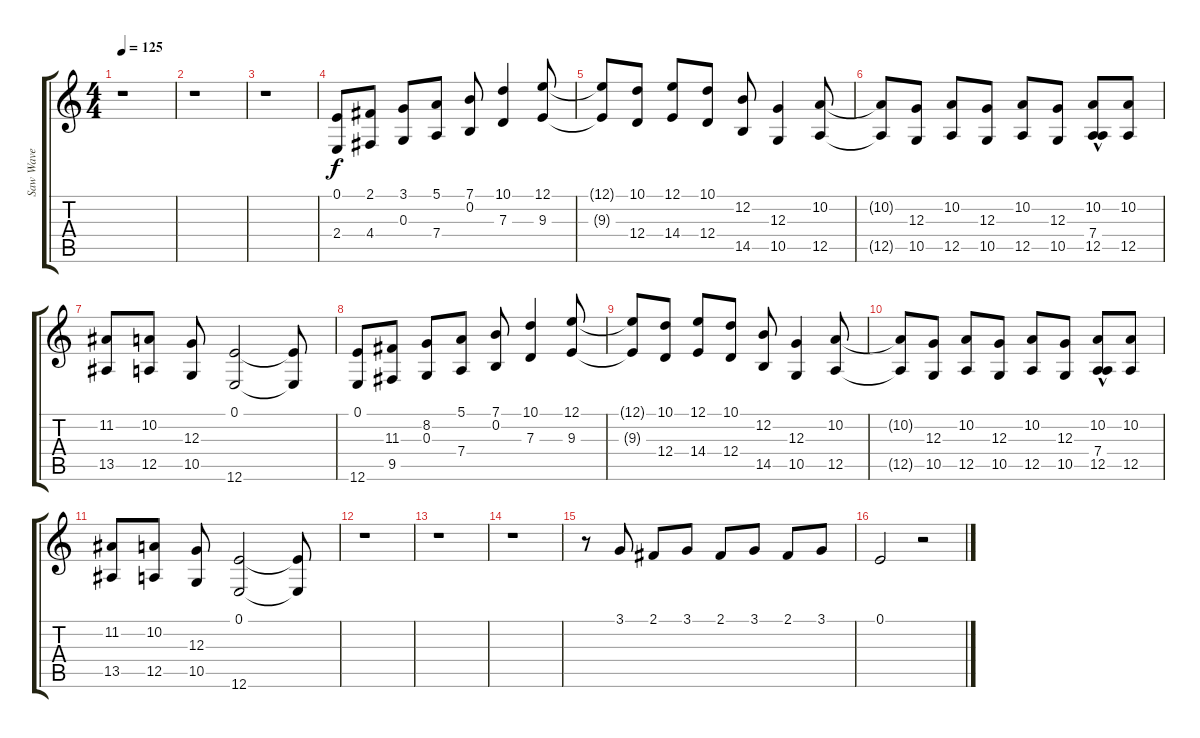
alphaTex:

\track ("Saw Wave" "Saw Wave") {instrument lead2sawtooth}
\staff {score tabs}
\tuning (E4 B3 G3 D3 A2 E2) {hide}
\ts (4 4)
\tempo 125
\clef g2
\ks c
r.1{dy f} |
r.1 |
r.1 |
(0.1 2.4).8 (2.1 4.4).8 (3.1 0.3).8 (5.1 7.4).8 (7.1 0.2).8 (10.1 7.3).4 (12.1 9.3).8 |
(12.1{t} 9.3{t}).8 (10.1 12.4).8 (12.1 14.4).8 (10.1 12.4).8 (12.2 14.5).8 (12.3 10.5).4 (10.2 12.5).8 |
(10.2{t} 12.5{t}).8 (12.3 10.5).8 (10.2 12.5).8 (12.3 10.5).8 (10.2 12.5).8 (12.3 10.5).8 (10.2 7.4{hac} 12.5{hac}).8 (10.2 12.5).8 |
(11.2 13.5).8 (10.2 12.5).8 (12.3 10.5).8 (0.1 12.6).2 (0.1{t} 12.6{t}).8 |
(0.1 12.6).8 (11.3 9.5).8 (8.2 0.3).8 (5.1 7.4).8 (7.1 0.2).8 (10.1 7.3).4 (12.1 9.3).8 |
(12.1{t} 9.3{t}).8 (10.1 12.4).8 (12.1 14.4).8 (10.1 12.4).8 (12.2 14.5).8 (12.3 10.5).4 (10.2 12.5).8 |
(10.2{t} 12.5{t}).8 (12.3 10.5).8 (10.2 12.5).8 (12.3 10.5).8 (10.2 12.5).8 (12.3 10.5).8 (10.2 7.4{hac} 12.5{hac}).8 (10.2 12.5).8 |
(11.2 13.5).8 (10.2 12.5).8 (12.3 10.5).8 (0.1 12.6).2 (0.1{t} 12.6{t}).8 |
r.1 |
r.1 |
r.1 |
r.8 3.1.8 2.1.8 3.1.8 2.1.8 3.1.8 2.1.8 3.1.8 |
0.1.2 r.2
